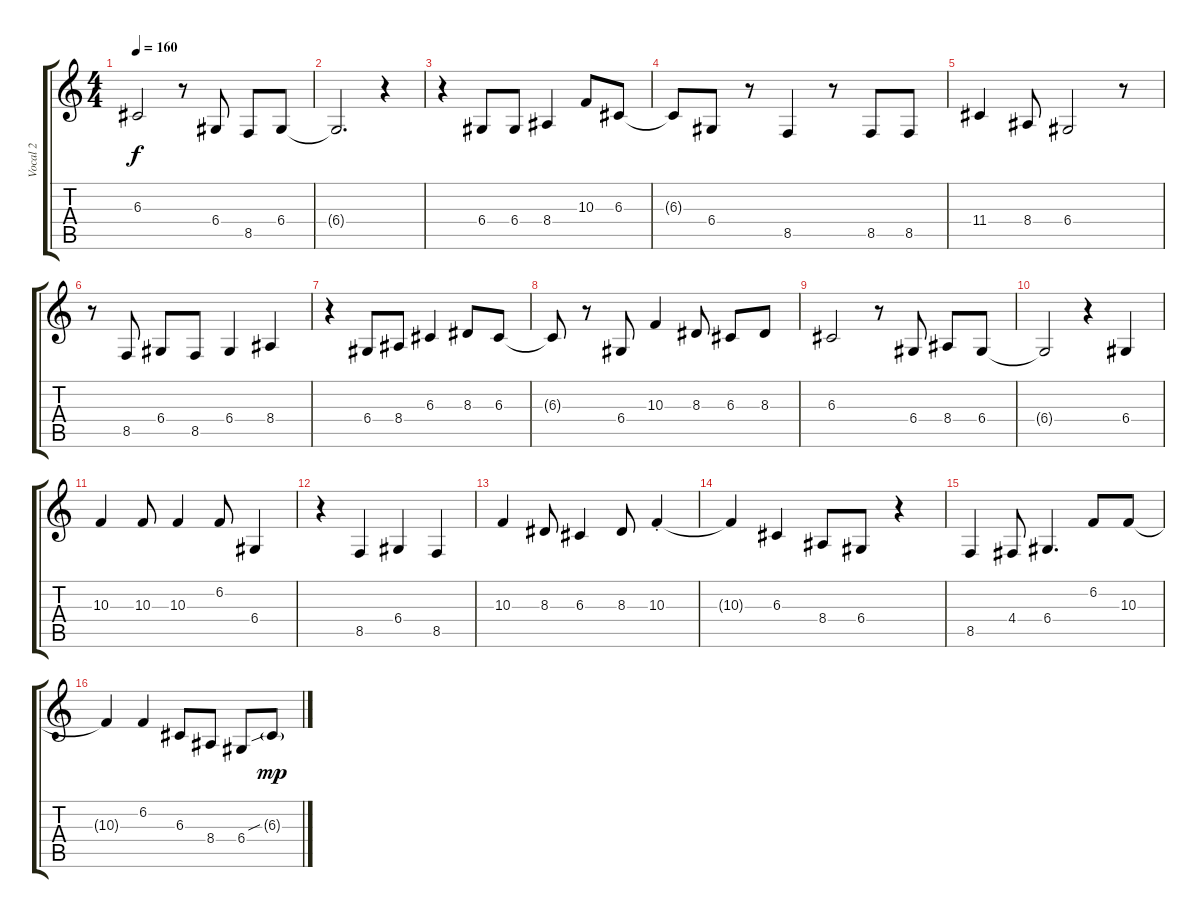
\track ("Vocal 2" "Vocal 2") {instrument clarinet}
\staff {score tabs}
\tuning (E4 B3 G3 D3 A2 E2) {hide}
\ts (4 4)
\tempo 160
\clef g2
\ks c
6.3.2{dy f} r.8 6.4.8 8.5.8 6.4.8 |
6.4{t}.2{d} r.4 |
r.4 6.4.8 6.4.8 8.4.4 10.3.8 6.3.8 |
6.3{t}.8 6.4.8 r.8 8.5.4 r.8 8.5.8 8.5.8 |
11.4.4 8.4.8 6.4.2 r.8 |
r.8 8.5.8 6.4.8 8.5.8 6.4.4 8.4.4 |
r.4 6.4.8 8.4.8 6.3.4 8.3.8 6.3.8 |
6.3{t}.8 r.8 6.4.8 10.3.4 8.3.8 6.3.8 8.3.8 |
6.3.2 r.8 6.4.8 8.4.8 6.4.8 |
6.4{t}.2 r.4 6.4.4 |
10.3.4 10.3.8 10.3.4 6.2.8 6.4.4 |
r.4 8.5.4 6.4.4 8.5.4 |
10.3.4 8.3.8 6.3.4 8.3.8 10.3{st}.4 |
10.3{t}.4 6.3.4 8.4.8 6.4.8 r.4 |
8.5.4 4.4.8 6.4.4{d} 6.2.8 10.3.8 |
10.3{t}.4 6.2.4 6.3.8 8.4.8 6.4.8 6.3{sib g}.8{dy mp}
